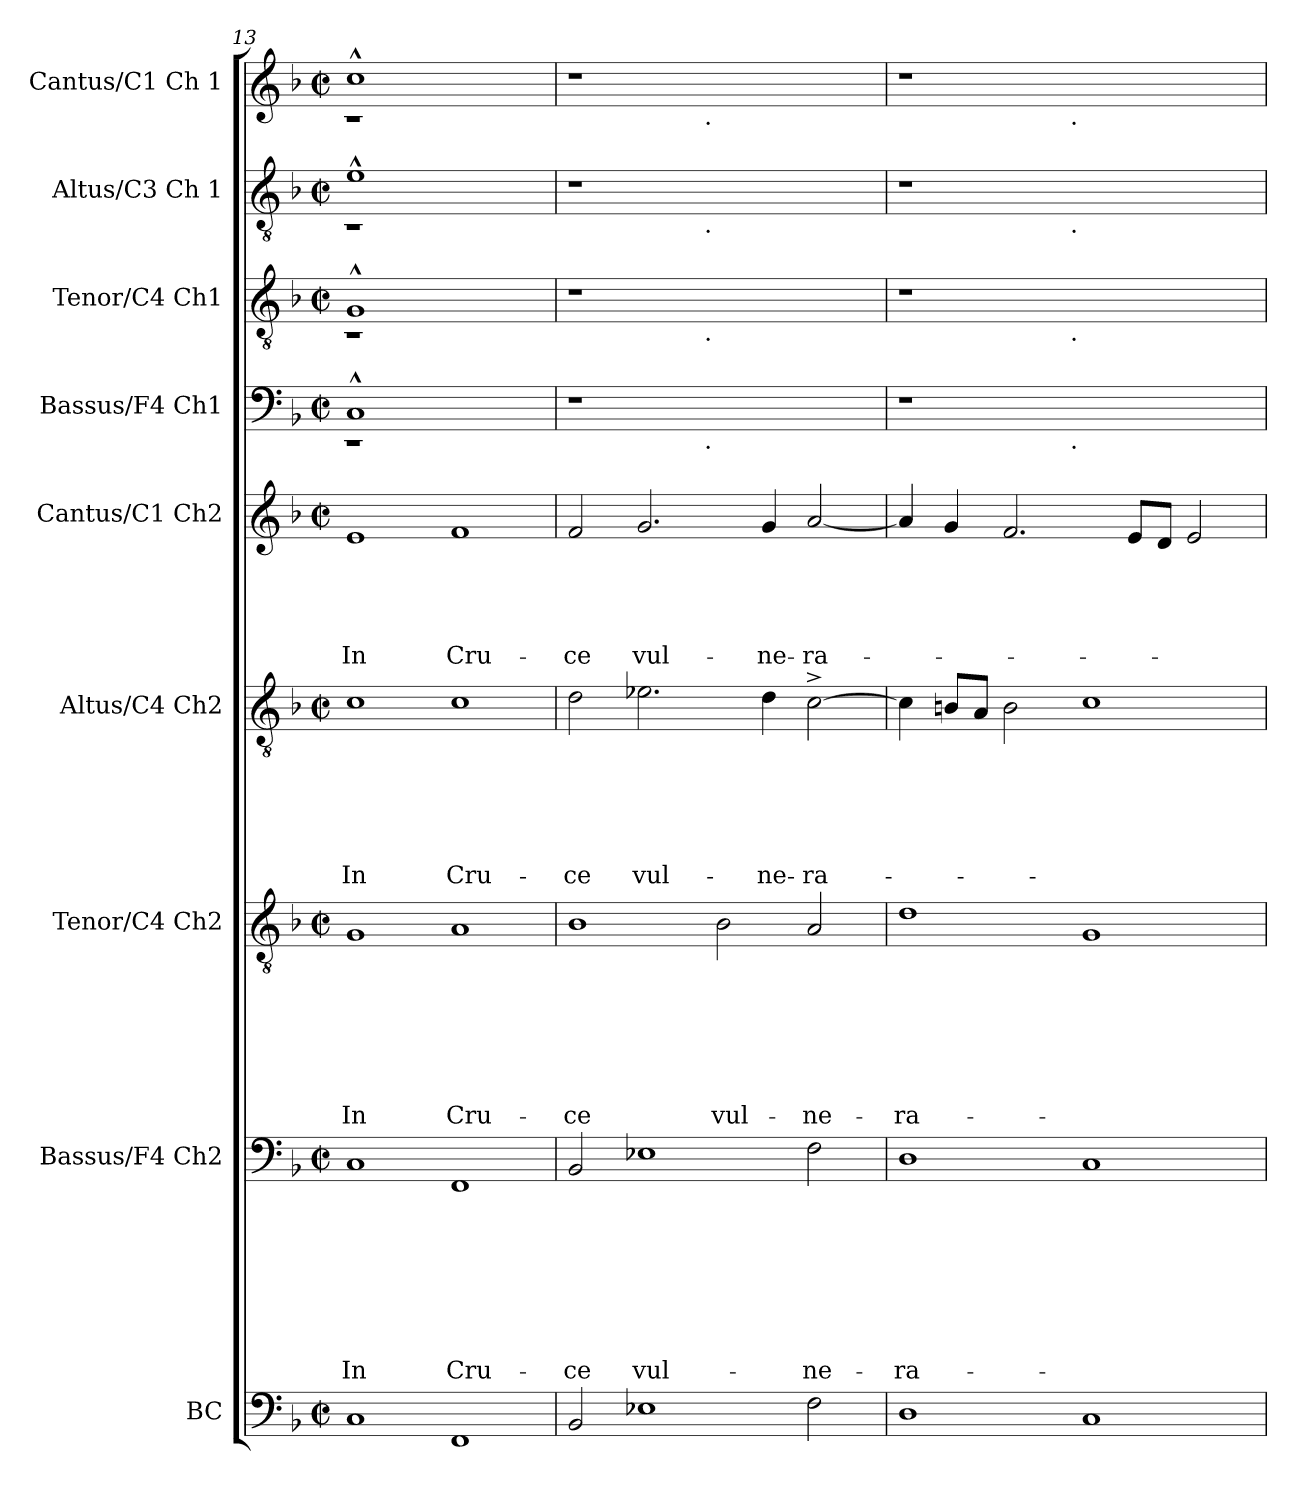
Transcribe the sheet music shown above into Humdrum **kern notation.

**kern	**kern	**text	**text	**text	**text	**text	**text	**text	**text	**kern	**text	**text	**text	**text	**text	**text	**text	**kern	**text	**text	**text	**text	**text	**text	**kern	**text	**text	**text	**text	**text	**kern	**text	**kern	**text	**kern	**text	**kern
*part9	*part8	*part8	*part8	*part8	*part8	*part8	*part8	*part8	*part8	*part7	*part7	*part7	*part7	*part7	*part7	*part7	*part7	*part6	*part6	*part6	*part6	*part6	*part6	*part6	*part5	*part5	*part5	*part5	*part5	*part5	*part4	*part4	*part3	*part3	*part2	*part2	*part1
*staff9	*staff8	*staff8	*staff8	*staff8	*staff8	*staff8	*staff8	*staff8	*staff8	*staff7	*staff7	*staff7	*staff7	*staff7	*staff7	*staff7	*staff7	*staff6	*staff6	*staff6	*staff6	*staff6	*staff6	*staff6	*staff5	*staff5	*staff5	*staff5	*staff5	*staff5	*staff4	*staff4	*staff3	*staff3	*staff2	*staff2	*staff1
*I"BC	*I"Bassus/F4 Ch2	*	*	*	*	*	*	*	*	*I"Tenor/C4 Ch2	*	*	*	*	*	*	*	*I"Altus/C4 Ch2	*	*	*	*	*	*	*I"Cantus/C1 Ch2	*	*	*	*	*	*I"Bassus/F4 Ch1	*	*I"Tenor/C4 Ch1	*	*I"Altus/C3 Ch 1	*	*I"Cantus/C1 Ch 1
*	*I'Ch	*	*	*	*	*	*	*	*	*I'Ch	*	*	*	*	*	*	*	*I'Ch	*	*	*	*	*	*	*I'Ch	*	*	*	*	*	*I'Ch	*	*I'Ch	*	*I'Ch	*	*I'Ch
!!LO:PB:g=z
*clefF4	*clefF4	*	*	*	*	*	*	*	*	*clefGv2	*	*	*	*	*	*	*	*clefGv2	*	*	*	*	*	*	*clefG2	*	*	*	*	*	*clefF4	*	*clefGv2	*	*clefGv2	*	*clefG2
*k[b-]	*k[b-]	*	*	*	*	*	*	*	*	*k[b-]	*	*	*	*	*	*	*	*k[b-]	*	*	*	*	*	*	*k[b-]	*	*	*	*	*	*k[b-]	*	*k[b-]	*	*k[b-]	*	*k[b-]
*F:	*F:	*	*	*	*	*	*	*	*	*F:	*	*	*	*	*	*	*	*F:	*	*	*	*	*	*	*F:	*	*	*	*	*	*F:	*	*F:	*	*F:	*	*F:
*M2/2	*M2/2	*	*	*	*	*	*	*	*	*M2/2	*	*	*	*	*	*	*	*M2/2	*	*	*	*	*	*	*M2/2	*	*	*	*	*	*M2/2	*	*M2/2	*	*M2/2	*	*M2/2
*met(c|)	*met(c|)	*	*	*	*	*	*	*	*	*met(c|)	*	*	*	*	*	*	*	*met(c|)	*	*	*	*	*	*	*met(c|)	*	*	*	*	*	*met(c|)	*	*met(c|)	*	*met(c|)	*	*met(c|)
=13	=13	=13	=13	=13	=13	=13	=13	=13	=13	=13	=13	=13	=13	=13	=13	=13	=13	=13	=13	=13	=13	=13	=13	=13	=13	=13	=13	=13	=13	=13	=13	=13	=13	=13	=13	=13	=13
*	*	*	*	*	*	*	*	*	*	*	*	*	*	*	*	*	*	*	*	*	*	*	*	*	*	*	*	*	*	*	*^	*	*^	*	*^	*	*^
!	!	!	!	!	!	!	!	!	!LO:LY:b	!	!	!	!	!	!	!	!LO:LY:b	!	!	!	!	!	!	!LO:LY:b	!	!	!	!	!	!LO:LY:b	!	!LO:N:vis=1	!	!	!LO:N:vis=1	!	!	!LO:N:vis=1	!	!	!LO:N:vis=1
1C	1C	.	.	.	.	.	.	.	In	1G	.	.	.	.	.	.	In	1c	.	.	.	.	.	In	1e	.	.	.	.	In	1C^^>	0rEE	.	1G^^>	0rC	.	1e^^>	0rC	.	1cc^^>	0rc
!	!	!	!	!	!	!	!	!	!LO:LY:b	!	!	!	!	!	!	!	!LO:LY:b	!	!	!	!	!	!	!LO:LY:b	!	!	!	!	!	!LO:LY:b	!	!	!	!	!	!	!	!	!	!	!
1FF	1FF	.	.	.	.	.	.	.	Cru-	1A	.	.	.	.	.	.	Cru-	1c	.	.	.	.	.	Cru-	1f	.	.	.	.	Cru-	1ryy	.	.	1ryy	.	.	1ryy	.	.	1ryy	.
=14	=14	=14	=14	=14	=14	=14	=14	=14	=14	=14	=14	=14	=14	=14	=14	=14	=14	=14	=14	=14	=14	=14	=14	=14	=14	=14	=14	=14	=14	=14	=14	=14	=14	=14	=14	=14	=14	=14	=14	=14	=14
!	!	!	!	!	!	!	!	!	!LO:LY:b	!	!	!	!	!	!	!	!LO:LY:b	!	!	!	!	!	!	!LO:LY:b	!	!	!	!	!	!LO:LY:b	!	!	!	!	!	!	!	!	!	!	!
2BB-/	2BB-/	.	.	.	.	.	.	.	-ce	1B-	.	.	.	.	.	.	-ce	2d\	.	.	.	.	.	-ce	2f/	.	.	.	.	-ce	1r	2ryy	.	1r	2ryy	.	1r	2ryy	.	1r	2ryy
!	!	!	!	!	!	!	!	!	!LO:LY:b	!	!	!	!	!	!	!	!	!	!	!	!	!	!	!LO:LY:b	!	!	!	!	!	!LO:LY:b	!	!	!	!	!	!	!	!	!	!	!
1E-X	1E-X	.	.	.	.	.	.	.	vul-	.	.	.	.	.	.	.	.	2.e-X\	.	.	.	.	.	vul-	2.g/	.	.	.	.	vul-	.	4...ryy	.	.	4...ryy	.	.	4...ryy	.	.	4...ryy
!	!	!	!	!	!	!	!	!	!	!	!	!	!	!	!	!	!	!	!	!	!	!	!	!	!	!	!	!	!	!	!	!	!	!	!	!	!	!	!	!	!LO:TX:b:t=.
!	!	!	!	!	!	!	!	!	!	!	!	!	!	!	!	!	!	!	!	!	!	!	!	!	!	!	!	!	!	!	!	!	!	!	!	!	!	!LO:TX:b:t=.	!	!	!
!	!	!	!	!	!	!	!	!	!	!	!	!	!	!	!	!	!	!	!	!	!	!	!	!	!	!	!	!	!	!	!	!	!	!	!LO:TX:b:t=.	!	!	!	!	!	!
!	!	!	!	!	!	!	!	!	!	!	!	!	!	!	!	!	!	!	!	!	!	!	!	!	!	!	!	!	!	!	!	!LO:TX:b:t=.	!	!	!	!	!	!	!	!	!
.	.	.	.	.	.	.	.	.	.	.	.	.	.	.	.	.	.	.	.	.	.	.	.	.	.	.	.	.	.	.	.	1ryy	.	.	1ryy	.	.	1ryy	.	.	1ryy
!	!	!	!	!	!	!	!	!	!	!	!	!	!	!	!	!	!LO:LY:b	!	!	!	!	!	!	!	!	!	!	!	!	!	!	!	!	!	!	!	!	!	!	!	!
.	.	.	.	.	.	.	.	.	.	2B-\	.	.	.	.	.	.	vul-	.	.	.	.	.	.	.	.	.	.	.	.	.	1ryy	.	.	1ryy	.	.	1ryy	.	.	1ryy	.
!	!	!	!	!	!	!	!	!	!	!	!	!	!	!	!	!	!	!	!	!	!	!	!	!LO:LY:b	!	!	!	!	!	!LO:LY:b	!	!	!	!	!	!	!	!	!	!	!
.	.	.	.	.	.	.	.	.	.	.	.	.	.	.	.	.	.	4d\	.	.	.	.	.	-ne-	4g/	.	.	.	.	-ne-	.	.	.	.	.	.	.	.	.	.	.
!	!	!	!	!	!	!	!	!	!LO:LY:b	!	!	!	!	!	!	!	!LO:LY:b	!	!	!	!	!	!	!LO:LY:b:rj	!	!	!	!	!	!LO:LY:b:rj	!	!	!	!	!	!	!	!	!	!	!
2F\	2F\	.	.	.	.	.	.	.	-ne-	2A/	.	.	.	.	.	.	-ne-	[>2c^>\	.	.	.	.	.	-ra-	[<2a/	.	.	.	.	-ra-	.	.	.	.	.	.	.	.	.	.	.
.	.	.	.	.	.	.	.	.	.	.	.	.	.	.	.	.	.	.	.	.	.	.	.	.	.	.	.	.	.	.	.	32ryy	.	.	32ryy	.	.	32ryy	.	.	32ryy
=15	=15	=15	=15	=15	=15	=15	=15	=15	=15	=15	=15	=15	=15	=15	=15	=15	=15	=15	=15	=15	=15	=15	=15	=15	=15	=15	=15	=15	=15	=15	=15	=15	=15	=15	=15	=15	=15	=15	=15	=15	=15
!	!	!	!	!	!	!	!	!	!LO:LY:b	!	!	!	!	!	!	!	!LO:LY:b	!	!	!	!	!	!	!	!	!	!	!	!	!	!	!	!	!	!	!	!	!	!	!	!
1D	1D	.	.	.	.	.	.	.	-ra-	1d	.	.	.	.	.	.	-ra-	4c\]	.	.	.	.	.	.	4a/]	.	.	.	.	.	1r	2ryy	.	1r	2ryy	.	1r	2ryy	.	1r	2ryy
.	.	.	.	.	.	.	.	.	.	.	.	.	.	.	.	.	.	8Bn/L	.	.	.	.	.	.	4g/	.	.	.	.	.	.	.	.	.	.	.	.	.	.	.	.
.	.	.	.	.	.	.	.	.	.	.	.	.	.	.	.	.	.	8A/J	.	.	.	.	.	.	.	.	.	.	.	.	.	.	.	.	.	.	.	.	.	.	.
.	.	.	.	.	.	.	.	.	.	.	.	.	.	.	.	.	.	2B\	.	.	.	.	.	.	2.f/	.	.	.	.	.	.	4...ryy	.	.	4...ryy	.	.	4...ryy	.	.	4...ryy
!	!	!	!	!	!	!	!	!	!	!	!	!	!	!	!	!	!	!	!	!	!	!	!	!	!	!	!	!	!	!	!	!	!	!	!	!	!	!	!	!	!LO:TX:b:t=.
!	!	!	!	!	!	!	!	!	!	!	!	!	!	!	!	!	!	!	!	!	!	!	!	!	!	!	!	!	!	!	!	!	!	!	!	!	!	!LO:TX:b:t=.	!	!	!
!	!	!	!	!	!	!	!	!	!	!	!	!	!	!	!	!	!	!	!	!	!	!	!	!	!	!	!	!	!	!	!	!	!	!	!LO:TX:b:t=.	!	!	!	!	!	!
!	!	!	!	!	!	!	!	!	!	!	!	!	!	!	!	!	!	!	!	!	!	!	!	!	!	!	!	!	!	!	!	!LO:TX:b:t=.	!	!	!	!	!	!	!	!	!
.	.	.	.	.	.	.	.	.	.	.	.	.	.	.	.	.	.	.	.	.	.	.	.	.	.	.	.	.	.	.	.	1ryy	.	.	1ryy	.	.	1ryy	.	.	1ryy
1C	1C	.	.	.	.	.	.	.	.	1G	.	.	.	.	.	.	.	1c	.	.	.	.	.	.	.	.	.	.	.	.	1ryy	.	.	1ryy	.	.	1ryy	.	.	1ryy	.
.	.	.	.	.	.	.	.	.	.	.	.	.	.	.	.	.	.	.	.	.	.	.	.	.	8e/L	.	.	.	.	.	.	.	.	.	.	.	.	.	.	.	.
.	.	.	.	.	.	.	.	.	.	.	.	.	.	.	.	.	.	.	.	.	.	.	.	.	8d/J	.	.	.	.	.	.	.	.	.	.	.	.	.	.	.	.
.	.	.	.	.	.	.	.	.	.	.	.	.	.	.	.	.	.	.	.	.	.	.	.	.	2e/	.	.	.	.	.	.	.	.	.	.	.	.	.	.	.	.
.	.	.	.	.	.	.	.	.	.	.	.	.	.	.	.	.	.	.	.	.	.	.	.	.	.	.	.	.	.	.	.	32ryy	.	.	32ryy	.	.	32ryy	.	.	32ryy
*	*	*	*	*	*	*	*	*	*	*	*	*	*	*	*	*	*	*	*	*	*	*	*	*	*	*	*	*	*	*	*v	*v	*	*	*	*	*v	*v	*	*v	*v
*	*	*	*	*	*	*	*	*	*	*	*	*	*	*	*	*	*	*	*	*	*	*	*	*	*	*	*	*	*	*	*	*	*v	*v	*	*	*	*
=	=	=	=	=	=	=	=	=	=	=	=	=	=	=	=	=	=	=	=	=	=	=	=	=	=	=	=	=	=	=	=	=	=	=	=	=	=
*-	*-	*-	*-	*-	*-	*-	*-	*-	*-	*-	*-	*-	*-	*-	*-	*-	*-	*-	*-	*-	*-	*-	*-	*-	*-	*-	*-	*-	*-	*-	*-	*-	*-	*-	*-	*-	*-
